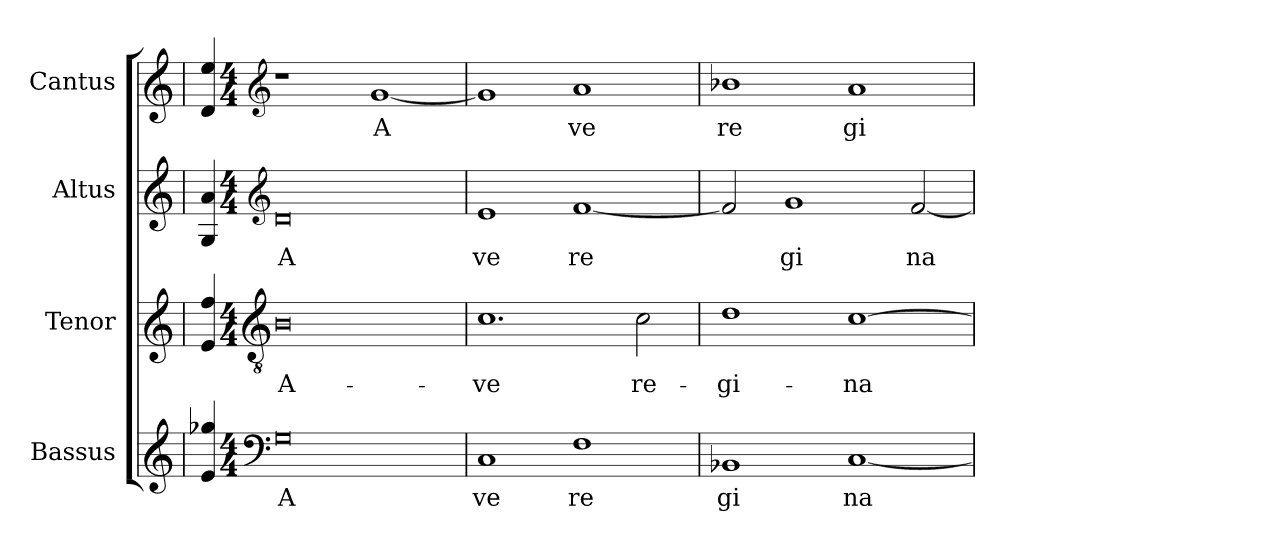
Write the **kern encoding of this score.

**kern	**text	**kern	**text	**kern	**text	**kern	**text
*part4	*part4	*part3	*part3	*part2	*part2	*part1	*part1
*staff4	*staff4	*staff3	*staff3	*staff2	*staff2	*staff1	*staff1
*I"Bassus	*	*I"Tenor	*	*I"Altus	*	*I"Cantus	*
!!LO:PB:g=z
*stria5	*	*stria5	*	*stria5	*	*stria5	*
=1	=1!	=1	=1!	=1	=1!	=1!	=1!
4gg-X/ 4e/	.	4ff/ 4e/	.	4a/ 4G/	.	4ee/ 4d/	.
*clefF4	*	*clefGv2	*	*clefG2	*	*clefG2	*
*M4/4	*	*M4/4	*	*M4/4	*	*M4/4	*
*met(c)	*	*met(c)	*	*met(c)	*	*met(c)	*
!	!LO:LY:b:cj	!	!LO:LY:b:cj	!	!LO:LY:b:cj	!	!
0G	A	0B	A-	0d	A	1r	.
!	!	!	!	!	!	!	!LO:LY:b:cj
.	.	.	.	.	.	[<1g	A
=2	=2	=2	=2	=2	=2	=2	=2
!	!LO:LY:b:cj	!	!LO:LY:b:cj	!	!LO:LY:b:cj	!	!
1C	ve	1.c	-ve	1e	ve	1g]	.
!	!LO:LY:b:cj	!	!	!	!LO:LY:b:cj	!	!LO:LY:b:cj
1F	re	.	.	[<1f	re	1a	ve
!	!	!	!LO:LY:b:cj	!	!	!	!
.	.	2c\	re-	.	.	.	.
=3	=3	=3	=3	=3	=3	=3	=3
!	!LO:LY:b:cj	!	!LO:LY:b:cj	!	!	!	!LO:LY:b:cj
1BB-X	gi	1d	-gi-	2f/]	.	1b-X	re
!	!	!	!	!	!LO:LY:b:cj	!	!
.	.	.	.	1g	gi	.	.
!	!LO:LY:b:cj	!	!LO:LY:b:cj	!	!	!	!LO:LY:b:cj
[<1C	na	[>1c	-na	.	.	1a	gi
!	!	!	!	!	!LO:LY:b:cj	!	!
.	.	.	.	[<2f/	na	.	.
=	=	=	=	=	=	=	=
*-	*-	*-	*-	*-	*-	*-	*-
